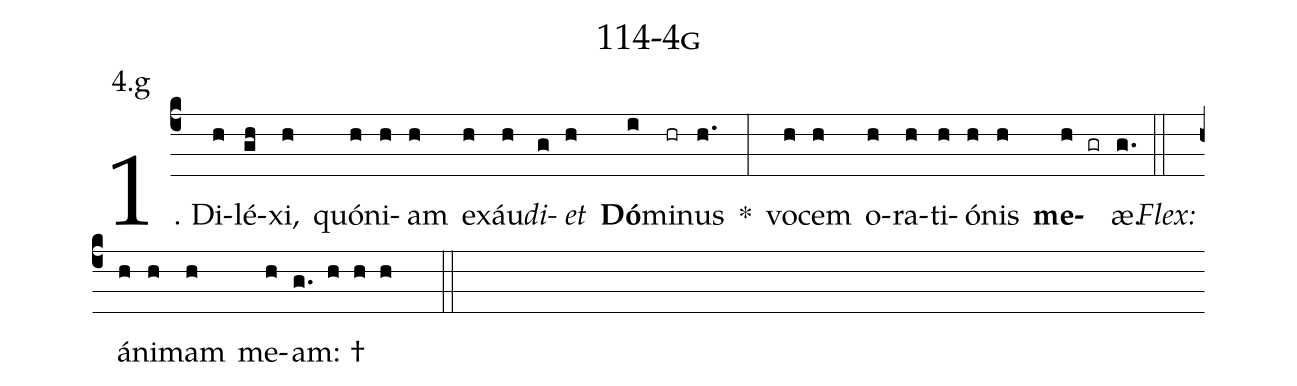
name: 114-4g;
annotation: 4.g;
%%
(c4)1. Di(h)lé(gh)xi,(h) quón(h)i(h)am(h) ex(h)áu(h)<i>di</i>(g)<i>et</i>(h) <b>Dó</b>(i)mi(hr)nus(h.) *(:) vo(h)cem(h) o(h)ra(h)ti(h)ó(h)nis(h) <b>me</b>(h gr)æ.(g.) (::)
<i>Flex:</i>()  á(h)ni(h)mam(h) me(h)am: †(g. h h h  ::)
